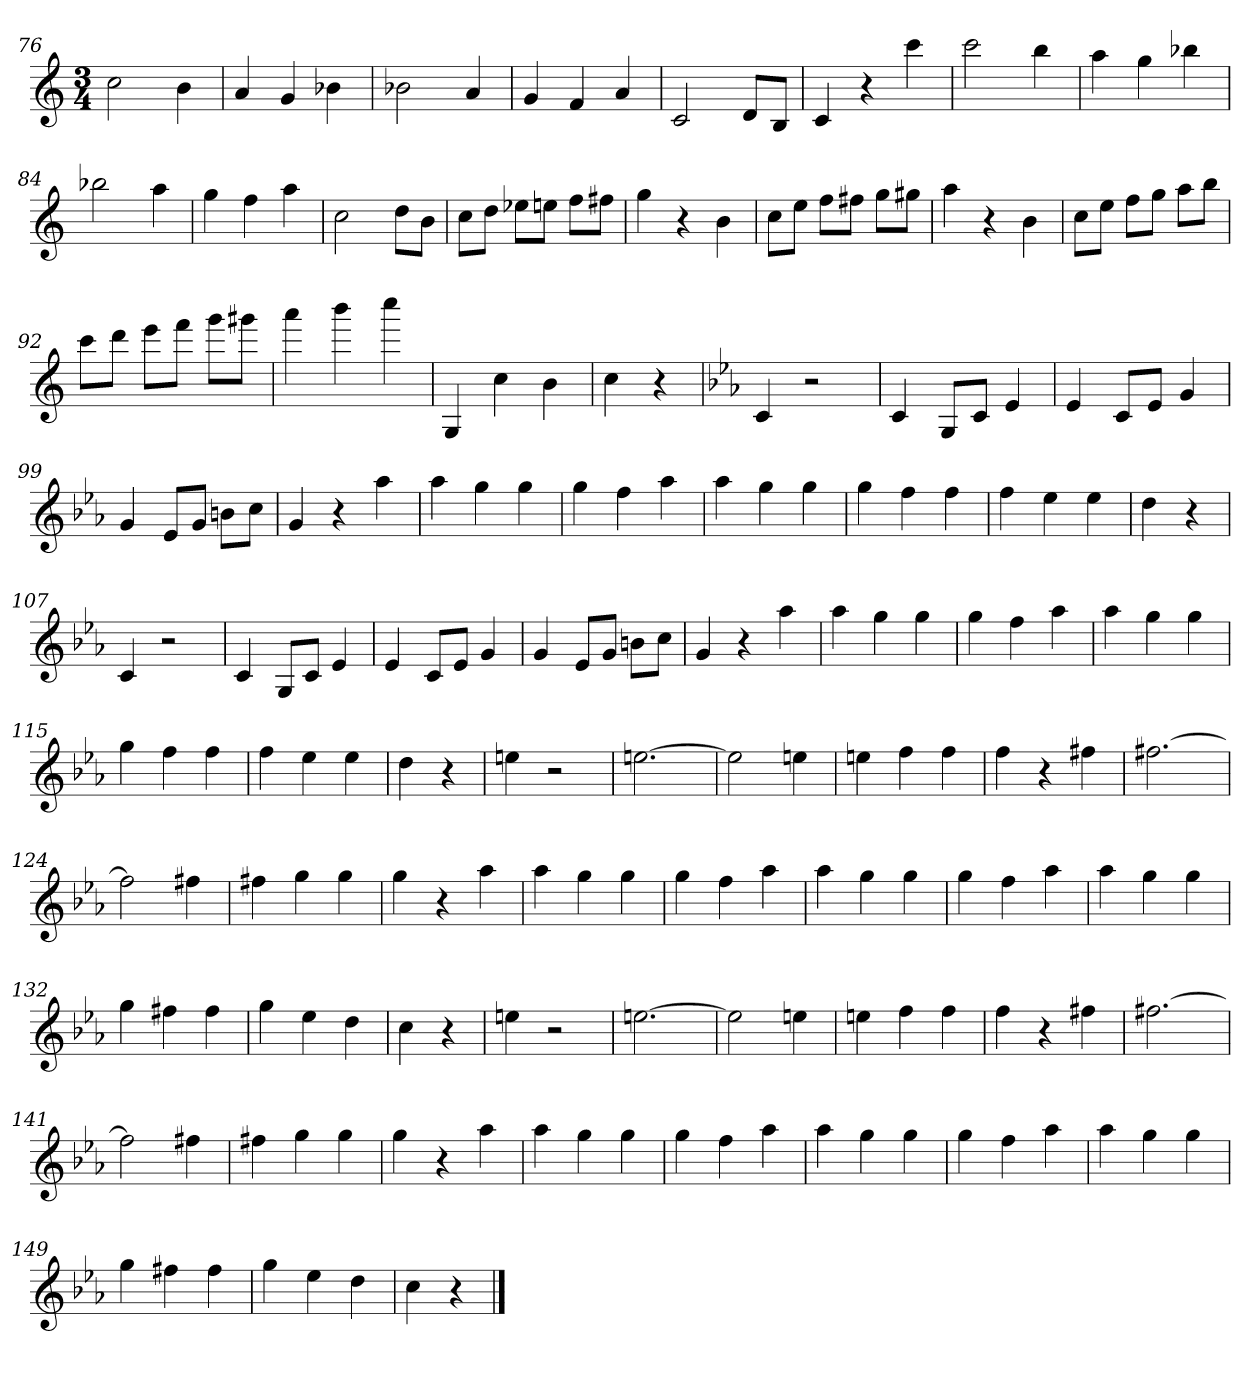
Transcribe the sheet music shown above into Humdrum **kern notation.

**kern
*part1
*staff1
*clefG2
*k[]
*C:
*M3/4
=76
2cc
4b
=77
4a
4g
4b-X
=78
2b-X
4a
=79
4g
4f
4a
=80
2c
8d/L
8B/J
=81
4c
4r
4ccc
=82
2ccc
4bb
=83
4aa
4gg
4bb-X
=84
2bb-X
4aa
=85
4gg
4ff
4aa
=86
2cc
8dd\L
8b\J
=87
8cc\L
8dd\J
8ee-X\L
8een\J
8ff\L
8ff#X\J
=88
4gg
4r
4b
=89
8cc\L
8ee\J
8ff\L
8ff#X\J
8gg\L
8gg#X\J
=90
4aa
4r
4b
=91
8cc\L
8ee\J
8ff\L
8gg\J
8aa\L
8bb\J
=92
8ccc\L
8ddd\J
8eee\L
8fff\J
8ggg\L
8ggg#X\J
=93
4aaa
4bbb
4cccc
=94
4G
4cc
4b
=95
4cc
4r
=96
*k[b-e-a-]
*c:
4c
2r
=97
4c
8G/L
8c/J
4e-
=98
4e-
8c/L
8e-/J
4g
=99
4g
8e-/L
8g/J
8bn\L
8cc\J
=100
4g
4r
4aa-
=101
4aa-
4gg
4gg
=102
4gg
4ff
4aa-
=103
4aa-
4gg
4gg
=104
4gg
4ff
4ff
=105
4ff
4ee-
4ee-
=106
4dd
4r
=107
4c
2r
=108
4c
8G/L
8c/J
4e-
=109
4e-
8c/L
8e-/J
4g
=110
4g
8e-/L
8g/J
8bn\L
8cc\J
=111
4g
4r
4aa-
=112
4aa-
4gg
4gg
=113
4gg
4ff
4aa-
=114
4aa-
4gg
4gg
=115
4gg
4ff
4ff
=116
4ff
4ee-
4ee-
=117
4dd
4r
=118
4een
2r
=119
[2.een
=120
2ee]
4een
=121
4een
4ff
4ff
=122
4ff
4r
4ff#X
=123
[2.ff#X
=124
2ff#]
4ff#X
=125
4ff#X
4gg
4gg
=126
4gg
4r
4aa-
=127
4aa-
4gg
4gg
=128
4gg
4ff
4aa-
=129
4aa-
4gg
4gg
=130
4gg
4ff
4aa-
=131
4aa-
4gg
4gg
=132
4gg
4ff#X
4ff#
=133
4gg
4ee-
4dd
=134
4cc
4r
=135
4een
2r
=136
[2.een
=137
2ee]
4een
=138
4een
4ff
4ff
=139
4ff
4r
4ff#X
=140
[2.ff#X
=141
2ff#]
4ff#X
=142
4ff#X
4gg
4gg
=143
4gg
4r
4aa-
=144
4aa-
4gg
4gg
=145
4gg
4ff
4aa-
=146
4aa-
4gg
4gg
=147
4gg
4ff
4aa-
=148
4aa-
4gg
4gg
=149
4gg
4ff#X
4ff#
=150
4gg
4ee-
4dd
=151
4cc
4r
==
*-
